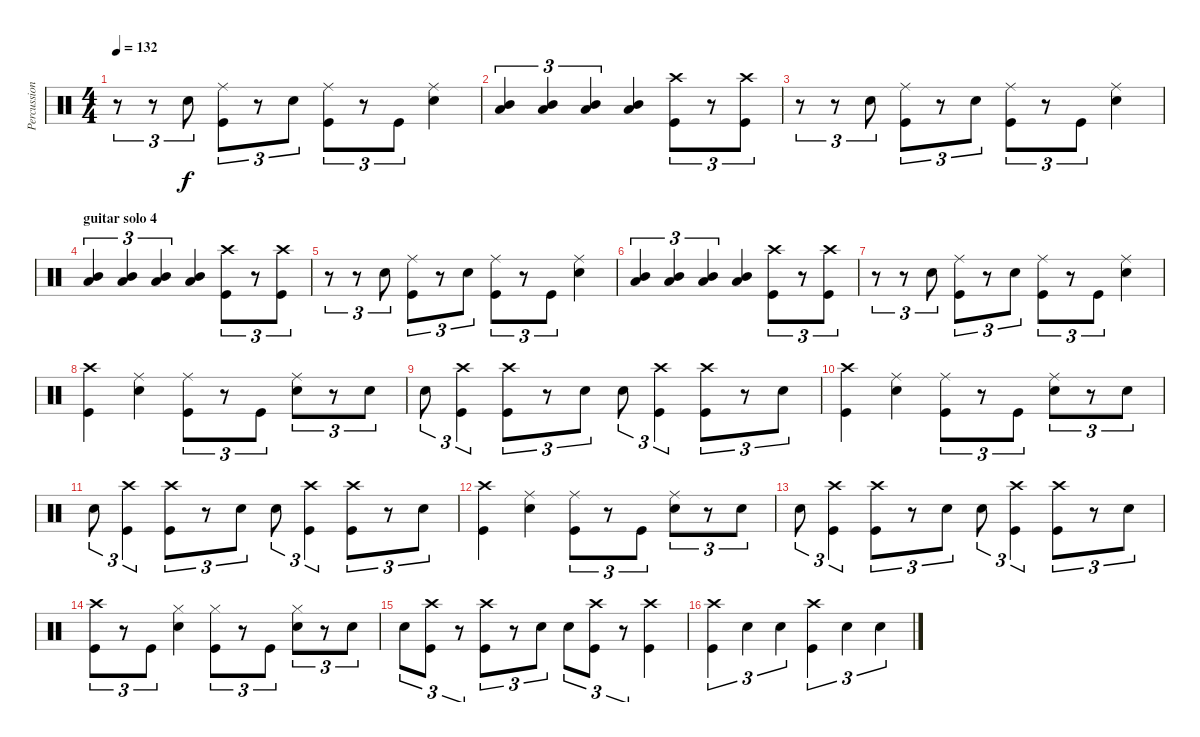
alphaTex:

\track ("Percussion" "Percussion") {instrument percussion}
\staff {score}
\articulation defaults
\ts (4 4)
\tempo 132
\clef neutral
\ks c
r.8{tu (3 2) dy f} r.8{tu (3 2)} "Snare (hit) 2".8{tu (3 2)} ("Ride (middle)" "Kick (hit)").8{tu (3 2)} r.8{tu (3 2)} "Snare (hit) 2".8{tu (3 2)} ("Ride (middle)" "Kick (hit)").8{tu (3 2)} r.8{tu (3 2)} "Kick (hit)".8{tu (3 2)} ("Snare (hit) 2" "Ride (middle)").4 |
("Mid Tom (hit)" "Low Tom (hit)").4{tu (3 2)} ("Low Tom (hit)" "Mid Tom (hit)").4{tu (3 2)} ("Mid Tom (hit)" "Low Tom (hit)").4{tu (3 2)} ("Low Tom (hit)" "Mid Tom (hit)").4 ("Crash high (hit)" "Kick (hit)").8{tu (3 2)} r.8{tu (3 2)} ("Crash high (hit)" "Kick (hit)").8{tu (3 2)} |
r.8{tu (3 2)} r.8{tu (3 2)} "Snare (hit) 2".8{tu (3 2)} ("Ride (middle)" "Kick (hit)").8{tu (3 2)} r.8{tu (3 2)} "Snare (hit) 2".8{tu (3 2)} ("Ride (middle)" "Kick (hit)").8{tu (3 2)} r.8{tu (3 2)} "Kick (hit)".8{tu (3 2)} ("Snare (hit) 2" "Ride (middle)").4 |
\section ("" "guitar solo 4")
("Mid Tom (hit)" "Low Tom (hit)").4{tu (3 2)} ("Low Tom (hit)" "Mid Tom (hit)").4{tu (3 2)} ("Mid Tom (hit)" "Low Tom (hit)").4{tu (3 2)} ("Low Tom (hit)" "Mid Tom (hit)").4 ("Crash high (hit)" "Kick (hit)").8{tu (3 2)} r.8{tu (3 2)} ("Crash high (hit)" "Kick (hit)").8{tu (3 2)} |
r.8{tu (3 2)} r.8{tu (3 2)} "Snare (hit) 2".8{tu (3 2)} ("Ride (middle)" "Kick (hit)").8{tu (3 2)} r.8{tu (3 2)} "Snare (hit) 2".8{tu (3 2)} ("Ride (middle)" "Kick (hit)").8{tu (3 2)} r.8{tu (3 2)} "Kick (hit)".8{tu (3 2)} ("Snare (hit) 2" "Ride (middle)").4 |
("Mid Tom (hit)" "Low Tom (hit)").4{tu (3 2)} ("Low Tom (hit)" "Mid Tom (hit)").4{tu (3 2)} ("Mid Tom (hit)" "Low Tom (hit)").4{tu (3 2)} ("Low Tom (hit)" "Mid Tom (hit)").4 ("Crash high (hit)" "Kick (hit)").8{tu (3 2)} r.8{tu (3 2)} ("Crash high (hit)" "Kick (hit)").8{tu (3 2)} |
r.8{tu (3 2)} r.8{tu (3 2)} "Snare (hit) 2".8{tu (3 2)} ("Ride (middle)" "Kick (hit)").8{tu (3 2)} r.8{tu (3 2)} "Snare (hit) 2".8{tu (3 2)} ("Ride (middle)" "Kick (hit)").8{tu (3 2)} r.8{tu (3 2)} "Kick (hit)".8{tu (3 2)} ("Snare (hit) 2" "Ride (middle)").4 |
("Crash high (hit)" "Kick (hit)").4 ("Snare (hit) 2" "Ride (middle)").4 ("Ride (middle)" "Kick (hit)").8{tu (3 2)} r.8{tu (3 2)} "Kick (hit)".8{tu (3 2)} ("Snare (hit) 2" "Ride (middle)").8{tu (3 2)} r.8{tu (3 2)} "Snare (hit) 2".8{tu (3 2)} |
"Snare (hit) 2".8{tu (3 2)} ("Crash high (hit)" "Kick (hit)").4{tu (3 2)} ("Crash high (hit)" "Kick (hit)").8{tu (3 2)} r.8{tu (3 2)} "Snare (hit) 2".8{tu (3 2)} "Snare (hit) 2".8{tu (3 2)} ("Crash high (hit)" "Kick (hit)").4{tu (3 2)} ("Crash high (hit)" "Kick (hit)").8{tu (3 2)} r.8{tu (3 2)} "Snare (hit) 2".8{tu (3 2)} |
("Crash high (hit)" "Kick (hit)").4 ("Snare (hit) 2" "Ride (middle)").4 ("Ride (middle)" "Kick (hit)").8{tu (3 2)} r.8{tu (3 2)} "Kick (hit)".8{tu (3 2)} ("Snare (hit) 2" "Ride (middle)").8{tu (3 2)} r.8{tu (3 2)} "Snare (hit) 2".8{tu (3 2)} |
"Snare (hit) 2".8{tu (3 2)} ("Crash high (hit)" "Kick (hit)").4{tu (3 2)} ("Crash high (hit)" "Kick (hit)").8{tu (3 2)} r.8{tu (3 2)} "Snare (hit) 2".8{tu (3 2)} "Snare (hit) 2".8{tu (3 2)} ("Crash high (hit)" "Kick (hit)").4{tu (3 2)} ("Crash high (hit)" "Kick (hit)").8{tu (3 2)} r.8{tu (3 2)} "Snare (hit) 2".8{tu (3 2)} |
("Crash high (hit)" "Kick (hit)").4 ("Snare (hit) 2" "Ride (middle)").4 ("Ride (middle)" "Kick (hit)").8{tu (3 2)} r.8{tu (3 2)} "Kick (hit)".8{tu (3 2)} ("Snare (hit) 2" "Ride (middle)").8{tu (3 2)} r.8{tu (3 2)} "Snare (hit) 2".8{tu (3 2)} |
"Snare (hit) 2".8{tu (3 2)} ("Crash high (hit)" "Kick (hit)").4{tu (3 2)} ("Crash high (hit)" "Kick (hit)").8{tu (3 2)} r.8{tu (3 2)} "Snare (hit) 2".8{tu (3 2)} "Snare (hit) 2".8{tu (3 2)} ("Crash high (hit)" "Kick (hit)").4{tu (3 2)} ("Crash high (hit)" "Kick (hit)").8{tu (3 2)} r.8{tu (3 2)} "Snare (hit) 2".8{tu (3 2)} |
("Kick (hit)" "Crash high (hit)").8{tu (3 2)} r.8{tu (3 2)} "Kick (hit)".8{tu (3 2)} ("Hi-Hat (closed)" "Snare (hit) 2").4 ("Hi-Hat (closed)" "Kick (hit)").8{tu (3 2)} r.8{tu (3 2)} "Kick (hit)".8{tu (3 2)} ("Snare (hit) 2" "Hi-Hat (closed)").8{tu (3 2)} r.8{tu (3 2)} "Snare (hit) 2".8{tu (3 2)} |
"Snare (hit) 2".8{tu (3 2)} ("Crash high (hit)" "Kick (hit)").8{tu (3 2)} r.8{tu (3 2)} ("Crash high (hit)" "Kick (hit)").8{tu (3 2)} r.8{tu (3 2)} "Snare (hit) 2".8{tu (3 2)} "Snare (hit) 2".8{tu (3 2)} ("Kick (hit)" "Crash high (hit)").8{tu (3 2)} r.8{tu (3 2)} ("Crash high (hit)" "Kick (hit)").4 |
("Crash high (hit)" "Kick (hit)").4{tu (3 2)} "Snare (hit) 2".4{tu (3 2)} "Snare (hit) 2".4{tu (3 2)} ("Crash high (hit)" "Kick (hit)").4{tu (3 2)} "Snare (hit) 2".4{tu (3 2)} "Snare (hit) 2".4{tu (3 2)}
